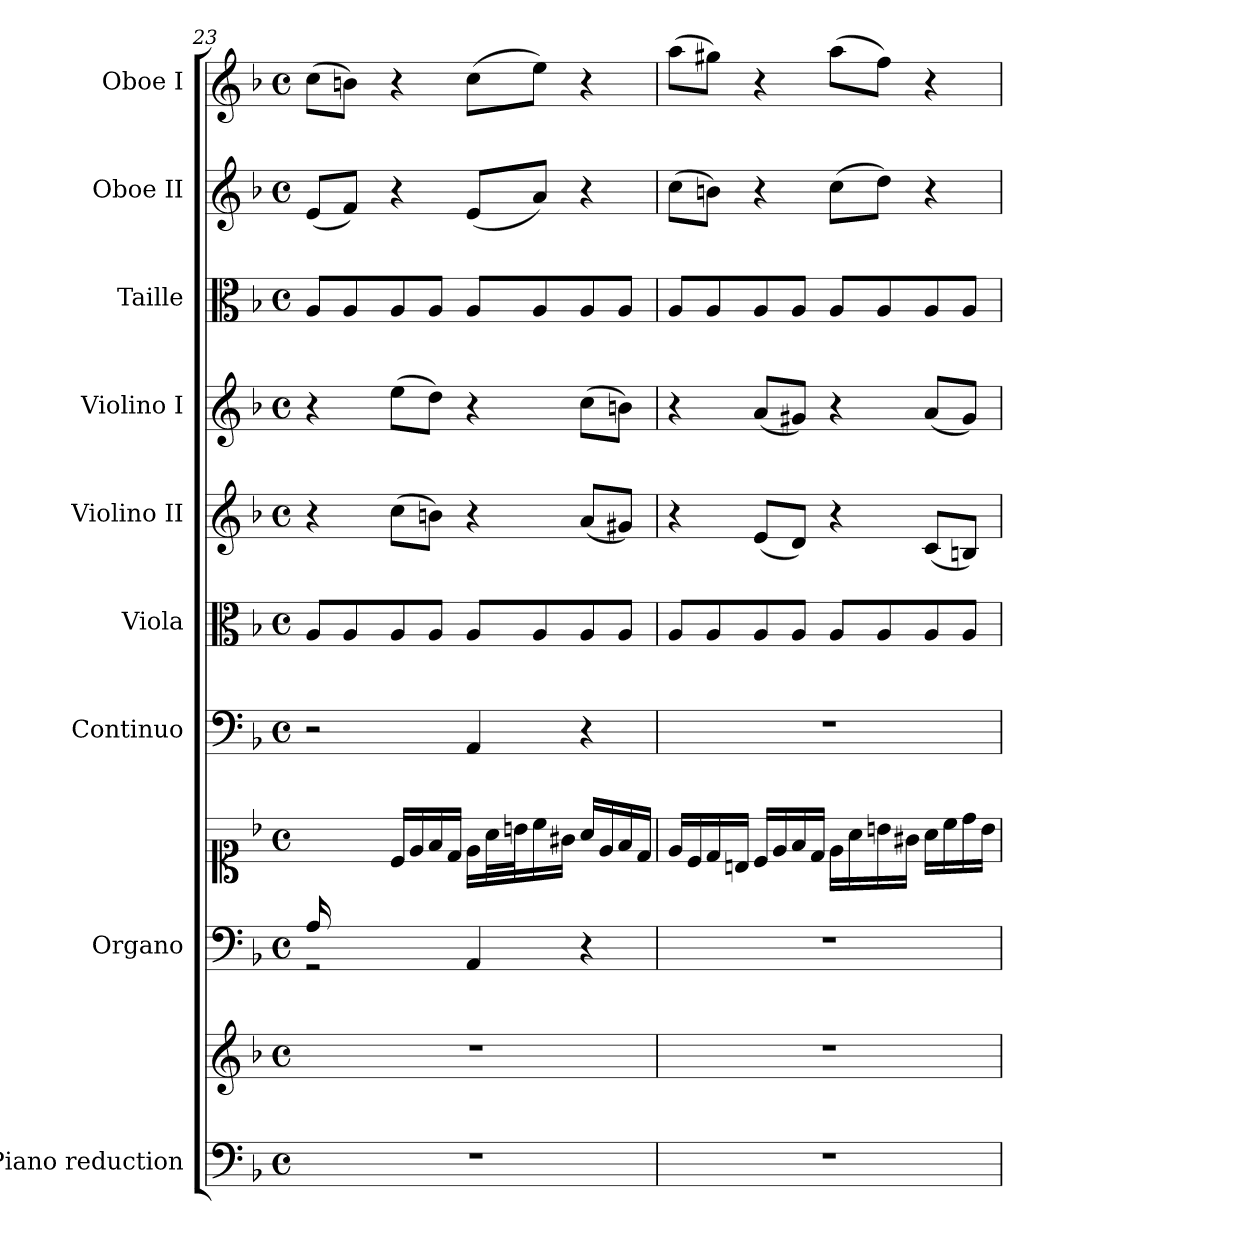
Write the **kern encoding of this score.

**kern	**kern	**kern	**kern	**kern	**kern	**kern	**kern	**kern	**kern	**kern
*part9	*part9	*part8	*part8	*part7	*part6	*part5	*part4	*part3	*part2	*part1
*staff11	*staff10	*staff9	*staff8	*staff7	*staff6	*staff5	*staff4	*staff3	*staff2	*staff1
*I"Piano reduction	*	*I"Organo	*	*I"Continuo	*I"Viola	*I"Violino II	*I"Violino I	*I"Taille	*I"Oboe II	*I"Oboe I
*I'Pno	*	*	*	*	*I'Vla	*I'Vln	*I'Vln	*	*I'Ob	*I'Ob
*clefF4	*clefG2	*clefF4	*clefC1	*clefF4	*clefC3	*clefG2	*clefG2	*clefC3	*clefG2	*clefG2
*k[b-]	*k[b-]	*k[b-]	*k[b-]	*k[b-]	*k[b-]	*k[b-]	*k[b-]	*k[b-]	*k[b-]	*k[b-]
*M4/4	*M4/4	*M4/4	*M4/4	*M4/4	*M4/4	*M4/4	*M4/4	*M4/4	*M4/4	*M4/4
*met(c)	*met(c)	*met(c)	*met(c)	*met(c)	*met(c)	*met(c)	*met(c)	*met(c)	*met(c)	*met(c)
=23	=23	=23	=23	=23	=23	=23	=23	=23	=23	=23
*	*	*^	*	*	*	*	*	*	*	*
1r	1r	16A/LL	2r	16ryy	2r	8A/L	4r	4r	8A/L	(8e/L	(8cc\L
.	.	2...ryy	.	16c/	.	.	.	.	.	.	.
.	.	.	.	16d/	.	8A/	.	.	8A/	8f/J)	8bn\J)
.	.	.	.	16Bn/JJ	.	.	.	.	.	.	.
.	.	.	.	16c/LL	.	8A/	(8cc\L	(8ee\L	8A/	4r	4r
.	.	.	.	16e/	.	.	.	.	.	.	.
.	.	.	.	16f/	.	8A/J	8bn\J)	8dd\J)	8A/J	.	.
.	.	.	.	16d/JJ	.	.	.	.	.	.	.
.	.	.	4AA/	16e\LL	4AA/	8A/L	4r	4r	8A/L	(8e/L	(8cc\L
.	.	.	.	32a\L	.	.	.	.	.	.	.
.	.	.	.	32bn\J	.	.	.	.	.	.	.
.	.	.	.	16cc\	.	8A/	.	.	8A/	8a/J)	8ee\J)
.	.	.	.	16g#X\JJ	.	.	.	.	.	.	.
.	.	.	4r	16a/LL	4r	8A/	(8a/L	(8cc\L	8A/	4r	4r
.	.	.	.	16e/	.	.	.	.	.	.	.
.	.	.	.	16f/	.	8A/J	8g#X/J)	8bn\J)	8A/J	.	.
.	.	.	.	16d/JJ	.	.	.	.	.	.	.
*	*	*v	*v	*	*	*	*	*	*	*	*
=24	=24	=24	=24	=24	=24	=24	=24	=24	=24	=24
1r	1r	1r	16e/LL	1r	8A/L	4r	4r	8A/L	(8cc\L	(8aa\L
.	.	.	16c/	.	.	.	.	.	.	.
.	.	.	16d/	.	8A/	.	.	8A/	8bn\J)	8gg#X\J)
.	.	.	16Bn/JJ	.	.	.	.	.	.	.
.	.	.	16c/LL	.	8A/	(8e/L	(8a/L	8A/	4r	4r
.	.	.	16e/	.	.	.	.	.	.	.
.	.	.	16f/	.	8A/J	8d/J)	8g#X/J)	8A/J	.	.
.	.	.	16d/JJ	.	.	.	.	.	.	.
.	.	.	16e\LL	.	8A/L	4r	4r	8A/L	(8cc\L	(8aa\L
.	.	.	16a\	.	.	.	.	.	.	.
.	.	.	16bn\	.	8A/	.	.	8A/	8dd\J)	8ff\J)
.	.	.	16g#X\JJ	.	.	.	.	.	.	.
.	.	.	16a\LL	.	8A/	(8c/L	(8a/L	8A/	4r	4r
.	.	.	16cc\	.	.	.	.	.	.	.
.	.	.	16dd\	.	8A/J	8Bn/J)	8g#/J)	8A/J	.	.
.	.	.	16b\JJ	.	.	.	.	.	.	.
=	=	=	=	=	=	=	=	=	=	=
*-	*-	*-	*-	*-	*-	*-	*-	*-	*-	*-
